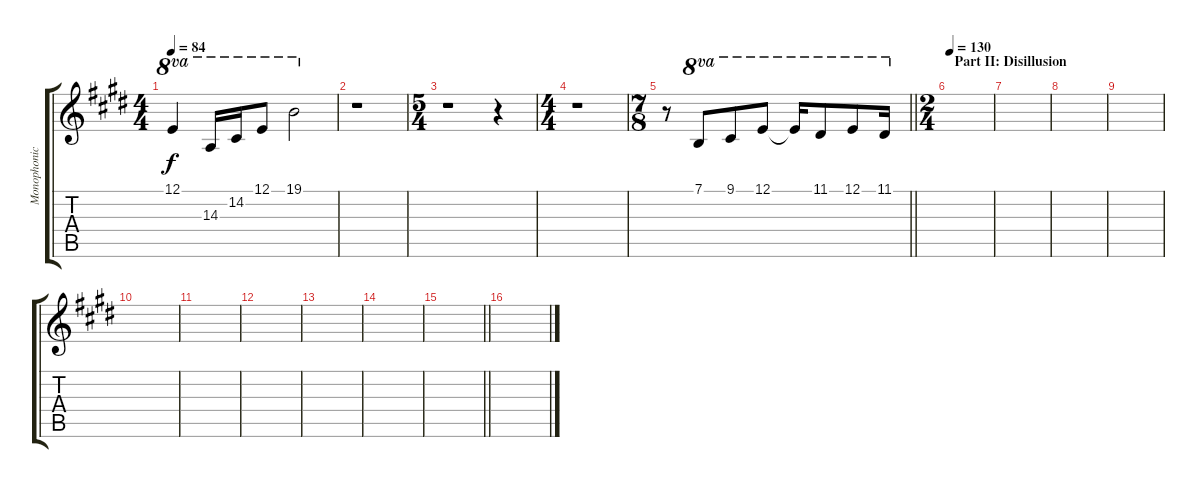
\track ("Monophonic Synth - Fills" "Monophonic") {instrument lead1square}
\staff {score tabs}
\tuning (E4 B3 G3 D3 A2 E2) {hide}
\ts (4 4)
\tempo 84
\clef g2
\ks c#minor
12.1{t}.4{ot 8va dy f} 14.3.16{ot 8va} 14.2.16{ot 8va} 12.1.8{ot 8va} 19.1.2{ot 8va} |
\ks e
r.1 |
\ts (5 4)
\ks c#minor
r.1 r.4 |
\ts (4 4)
r.1 |
\ts (7 8)
\barLineRight lightlight
r.8 7.1.8{ot 8va} 9.1.8{ot 8va} 12.1.8{ot 8va} 12.1{t}.16{ot 8va} 11.1.8{ot 8va} 12.1.8{ot 8va} 11.1.16{ot 8va} |
\ts (2 4)
\section ("" " Part II: Disillusion")
\tempo 130
\ks e
|
\ks c#minor
|
|
|
\ks e
|
\ks c#minor
|
|
|
\ks e
|
\barLineRight lightlight
\ks c#minor
|
\ks e
